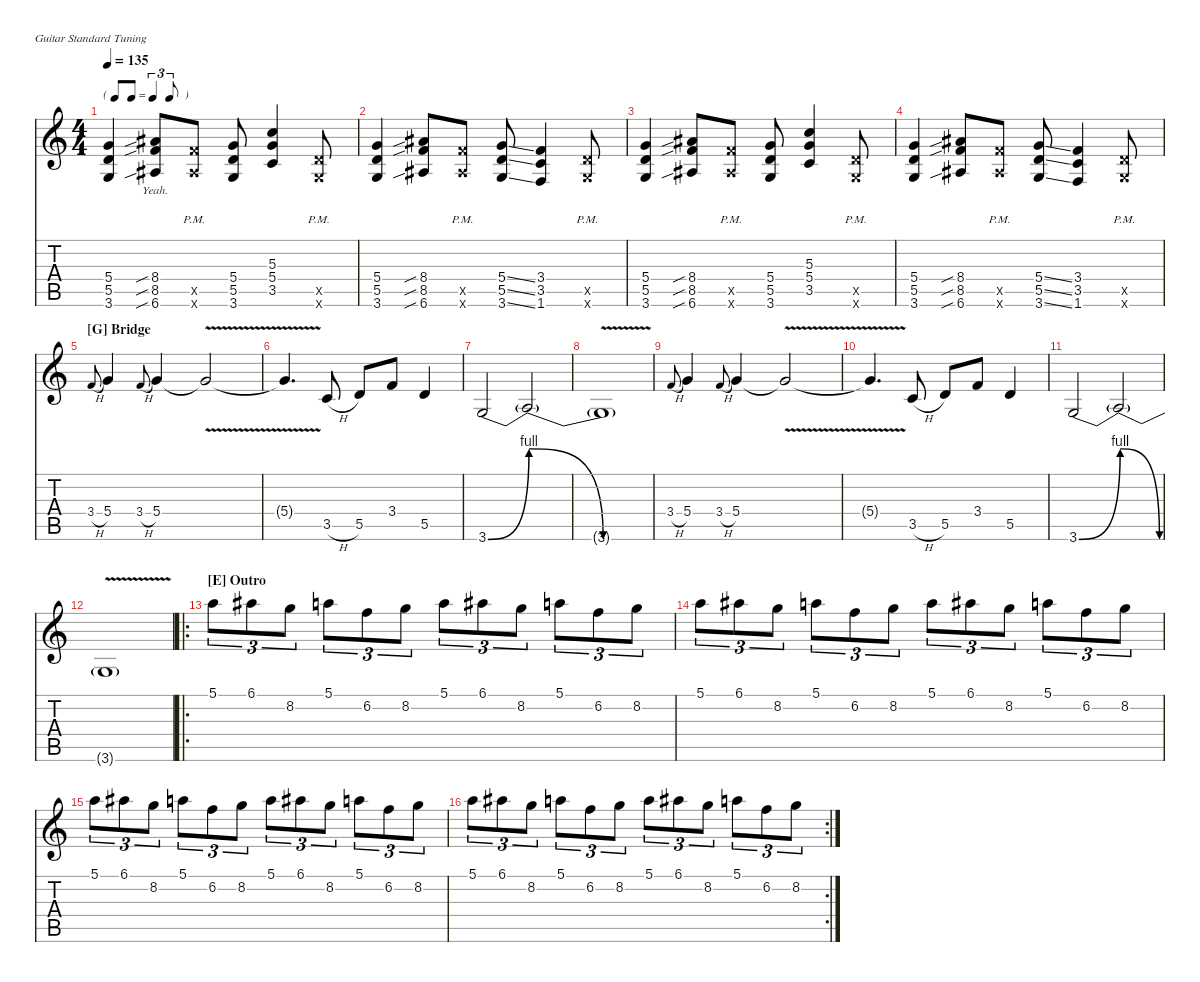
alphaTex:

\defaultSystemsLayout 4
\hideDynamics
\bracketExtendMode nobrackets
\singleTrackTrackNamePolicy hidden
\multiTrackTrackNamePolicy hidden
\firstSystemTrackNameMode fullname
\firstSystemTrackNameOrientation horizontal
\otherSystemsTrackNameOrientation horizontal
\track ("Guitar" "E-Gt") {instrument distortionguitar}
\staff {score tabs}
\tuning (E4 B3 G3 D3 A2 E2)
\ts (4 4)
\tf triplet8th
\scale
0.25
\tempo 135
\accidentals auto
\clef g2
\ottava regular
\simile none
\ks c
(3.6 5.5 5.4).4{dy f beam Up} (6.6{sib acc #} 8.5{sib} 8.4{sib acc #}).8{lyrics (0 "Yeah.") lyrics (1 "") lyrics (2 "") lyrics (3 "") lyrics (4 "") beam Up} (8.5{pm x} 6.6{pm x acc #}).8{beam Up} (3.6 5.5 5.4).8{beam Up} (5.4 3.5 5.3).4{beam Up} (3.6{pm x} 5.5{pm x}).8{beam Up} |
\scale
0.25 (3.6 5.5 5.4).4{beam Up} (6.6{sib acc #} 8.5{sib} 8.4{sib acc #}).8{beam Up} (8.5{pm x} 6.6{pm x acc #}).8{beam Up} (3.6{ss} 5.5{ss} 5.4{ss}).8{beam Up} (1.6 3.5 3.4).4{beam Up} (3.6{pm x} 5.5{pm x}).8{beam Up} |
\scale
0.25 (3.6 5.5 5.4).4{beam Up} (6.6{sib acc #} 8.5{sib} 8.4{sib acc #}).8{beam Up} (8.5{pm x} 6.6{pm x acc #}).8{beam Up} (3.6 5.5 5.4).8{beam Up} (5.4 3.5 5.3).4{beam Up} (3.6{pm x} 5.5{pm x}).8{beam Up} |
\scale
0.25 (3.6 5.5 5.4).4{beam Up} (6.6{sib acc #} 8.5{sib} 8.4{sib acc #}).8{beam Up} (8.5{pm x} 6.6{pm x acc #}).8{beam Up} (3.6{ss} 5.5{ss} 5.4{ss}).8{beam Up} (1.6 3.5 3.4).4{beam Up} (3.6{pm x} 5.5{pm x}).8{beam Up} |
\section ("G" "Bridge")
\scale
0.268041 3.4{h}.8{gr onbeat beam Up} 5.4.4{beam Up} 3.4{h}.8{gr onbeat beam Up} 5.4.4{beam Up} 5.4{v t}.2{beam Up} |
\scale
0.346392 5.4{v t}.4{d beam Up} 3.5{h}.8{beam Up} 5.5.8{beam Up} 3.4.8{beam Up} 5.5.4{beam Up} |
\scale
0.25567 3.6{be (bend 0 0 59.4 4)}.2{beam Up} 3.6{be (release 0 4 23.4 0) t}.2{beam Up} |
\scale
0.129897 3.6{be (hold 0 0 60 0) v t}.1{beam Up} |
\scale
0.238095 3.4{h}.8{gr onbeat beam Up} 5.4.4{beam Up} 3.4{h}.8{gr onbeat beam Up} 5.4.4{beam Up} 5.4{v t}.2{beam Up} |
\scale
0.307692 5.4{v t}.4{d beam Up} 3.5{h}.8{beam Up} 5.5.8{beam Up} 3.4.8{beam Up} 5.5.4{beam Up} |
\scale
0.227106 3.6{be (bend 0 0 59.4 4)}.2{beam Up} 3.6{be (release 0 4 23.4 0) t}.2{beam Up} |
\scale
0.227106 3.6{be (hold 0 0 60 0) v t}.1{beam Up} |
\ro
\section ("E" "Outro")
\scale
0.25 5.1.8{tu (3 2) instrument distortionguitar beam Down} 6.1{acc #}.8{tu (3 2) beam Down} 8.2.8{tu (3 2) beam Down} 5.1.8{tu (3 2) beam Down} 6.2.8{tu (3 2) beam Down} 8.2.8{tu (3 2) beam Down} 5.1.8{tu (3 2) beam Down} 6.1{acc #}.8{tu (3 2) beam Down} 8.2.8{tu (3 2) beam Down} 5.1.8{tu (3 2) beam Down} 6.2.8{tu (3 2) beam Down} 8.2.8{tu (3 2) beam Down} |
\scale
0.25 5.1.8{tu (3 2) beam Down} 6.1{acc #}.8{tu (3 2) beam Down} 8.2.8{tu (3 2) beam Down} 5.1.8{tu (3 2) beam Down} 6.2.8{tu (3 2) beam Down} 8.2.8{tu (3 2) beam Down} 5.1.8{tu (3 2) beam Down} 6.1{acc #}.8{tu (3 2) beam Down} 8.2.8{tu (3 2) beam Down} 5.1.8{tu (3 2) beam Down} 6.2.8{tu (3 2) beam Down} 8.2.8{tu (3 2) beam Down} |
\scale
0.25 5.1.8{tu (3 2) beam Down} 6.1{acc #}.8{tu (3 2) beam Down} 8.2.8{tu (3 2) beam Down} 5.1.8{tu (3 2) beam Down} 6.2.8{tu (3 2) beam Down} 8.2.8{tu (3 2) beam Down} 5.1.8{tu (3 2) beam Down} 6.1{acc #}.8{tu (3 2) beam Down} 8.2.8{tu (3 2) beam Down} 5.1.8{tu (3 2) beam Down} 6.2.8{tu (3 2) beam Down} 8.2.8{tu (3 2) beam Down} |
\rc 2
5.1.8{tu (3 2) beam Down} 6.1{acc #}.8{tu (3 2) beam Down} 8.2.8{tu (3 2) beam Down} 5.1.8{tu (3 2) beam Down} 6.2.8{tu (3 2) beam Down} 8.2.8{tu (3 2) beam Down} 5.1.8{tu (3 2) beam Down} 6.1{acc #}.8{tu (3 2) beam Down} 8.2.8{tu (3 2) beam Down} 5.1.8{tu (3 2) beam Down} 6.2.8{tu (3 2) beam Down} 8.2.8{tu (3 2) beam Down}
